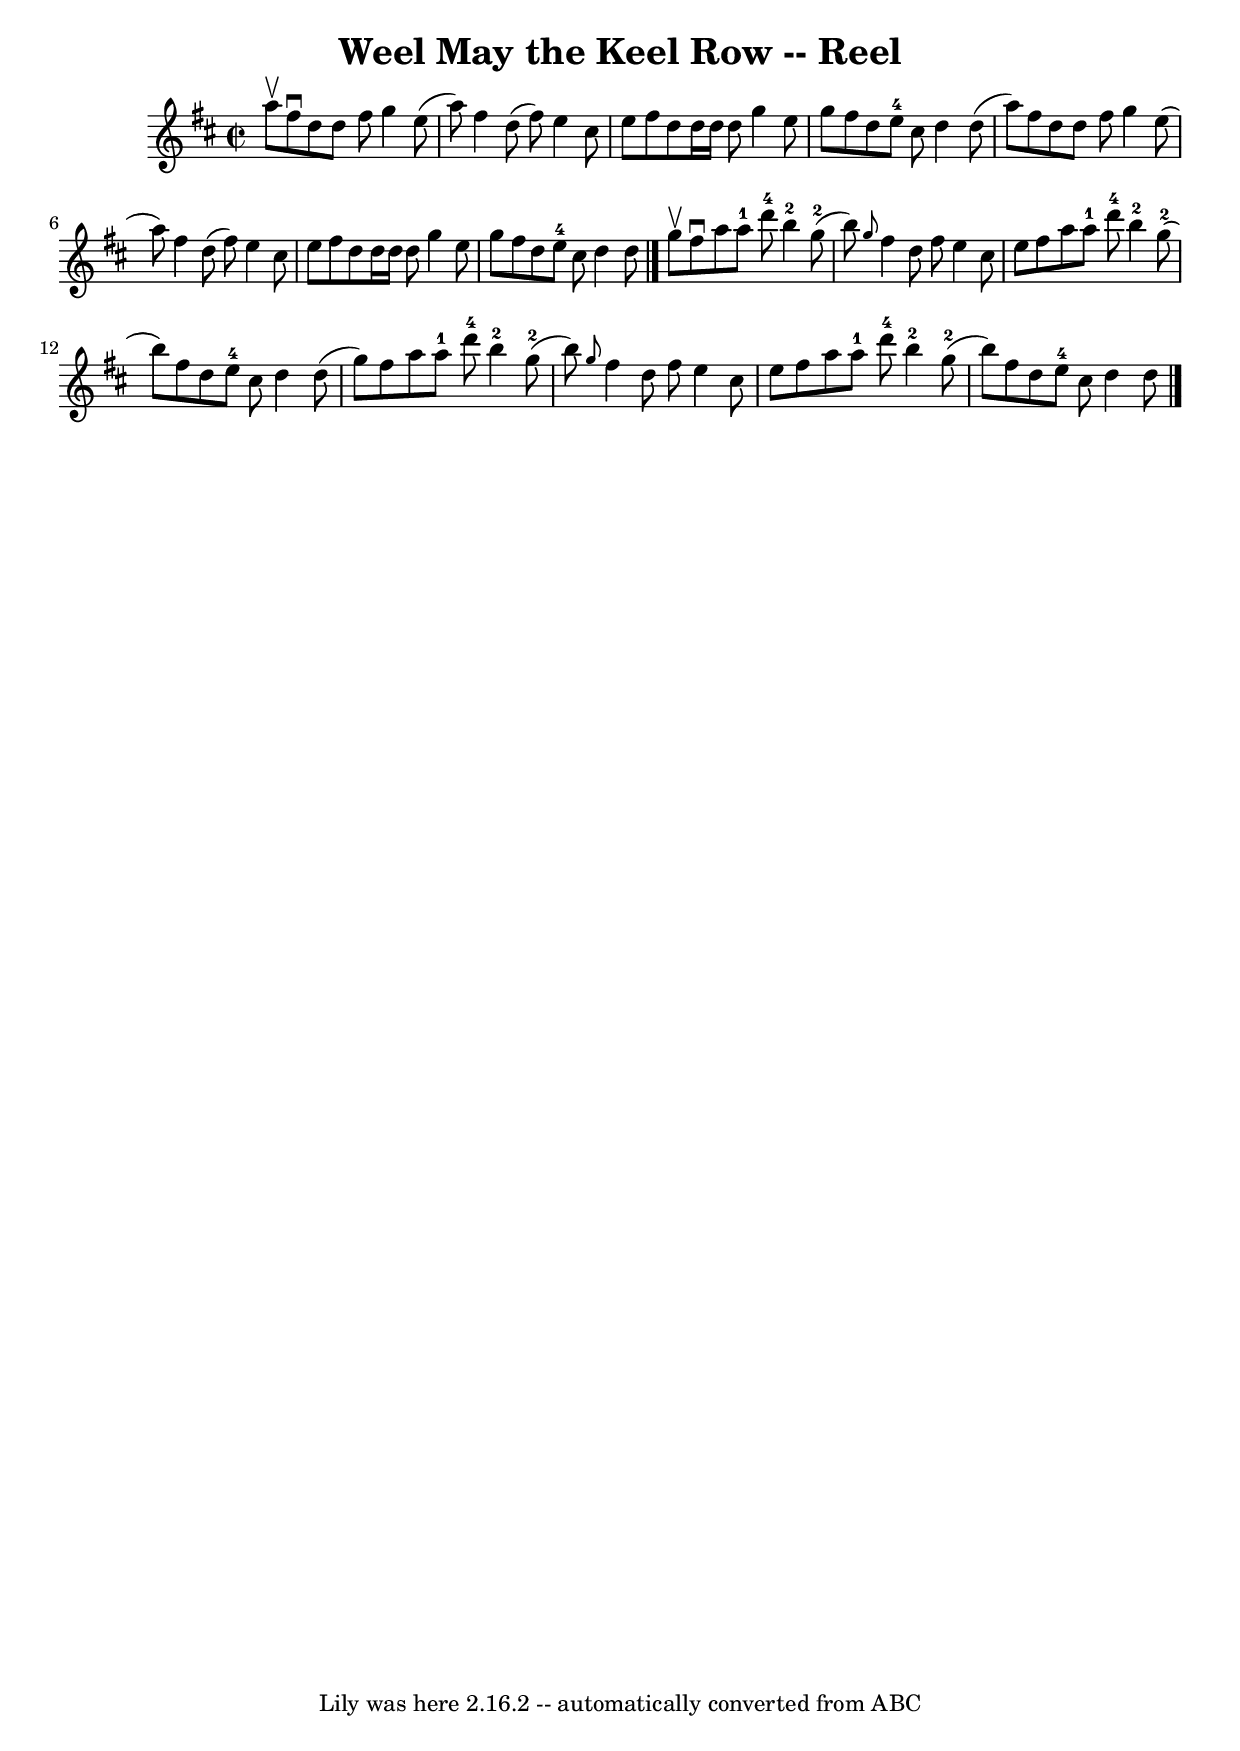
\version "2.16.2"
\include "Mammoth.ily"
\header {
  %% book = "Ryan's Mammoth Collection"
  crossRefNumber = "1"
  footnotes = "\\\\356\\\\[Original Version.]"
  origin = "SCOTCH"
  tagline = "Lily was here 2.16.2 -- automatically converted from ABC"
  title = "Weel May the Keel Row -- Reel"

}
voicedefault =  {


  \override Staff.TimeSignature #'style = #'C
  \time 2/2 
  \key d \major a''8^\upbow |
  fis''8^\downbow d''8    
  d''8 fis''8 g''4 e''8 (a''8)   |
  fis''4 d''8 (
  fis''8) e''4 cis''8 e''8    |
  fis''8 d''8 d''16    
  d''16 d''8 g''4 e''8 g''8    |
  fis''8 d''8 e''8-4 
  cis''8 d''4 d''8 (a''8)   |
  fis''8 d''8 d''8    
  fis''8 g''4 e''8 (a''8)   |
  fis''4 d''8 (fis''8)  
  e''4 cis''8 e''8    |
  fis''8 d''8 d''16 d''16 d''8  
  g''4 e''8 g''8    |
  fis''8 d''8 e''8-4 cis''8    
  d''4 d''8    \bar "|." g''8^\upbow |
  fis''8^\downbow a''8 
  a''8-1 d'''8-4 b''4-2 g''8-2(b''8)   |
  
  \grace { g''8  
	 } fis''4 d''8 fis''8 e''4 cis''8 e''8    
  |
  fis''8 a''8 a''8-1 d'''8-4 b''4-2 g''8 
  -2(b''8)   |
  fis''8 d''8 e''8-4 cis''8 d''4    
  d''8 (g''8)   |
  fis''8 a''8 a''8-1 d'''8-4     
  b''4-2 g''8-2(b''8)   |
  \grace { g''8  
	 } fis''4    
  d''8 fis''8 e''4 cis''8 e''8    |
  fis''8 a''8 a''8 
  -1 d'''8-4 b''4-2 g''8-2(b''8)   |
  fis''8    
  d''8 e''8-4 cis''8 d''4 d''8    \bar "|."   

}

\score{
  <<

    \context Staff="default"
    {
      \voicedefault 
      
    }

  >>
  \layout {
    
  }
  \midi {
  }

}
